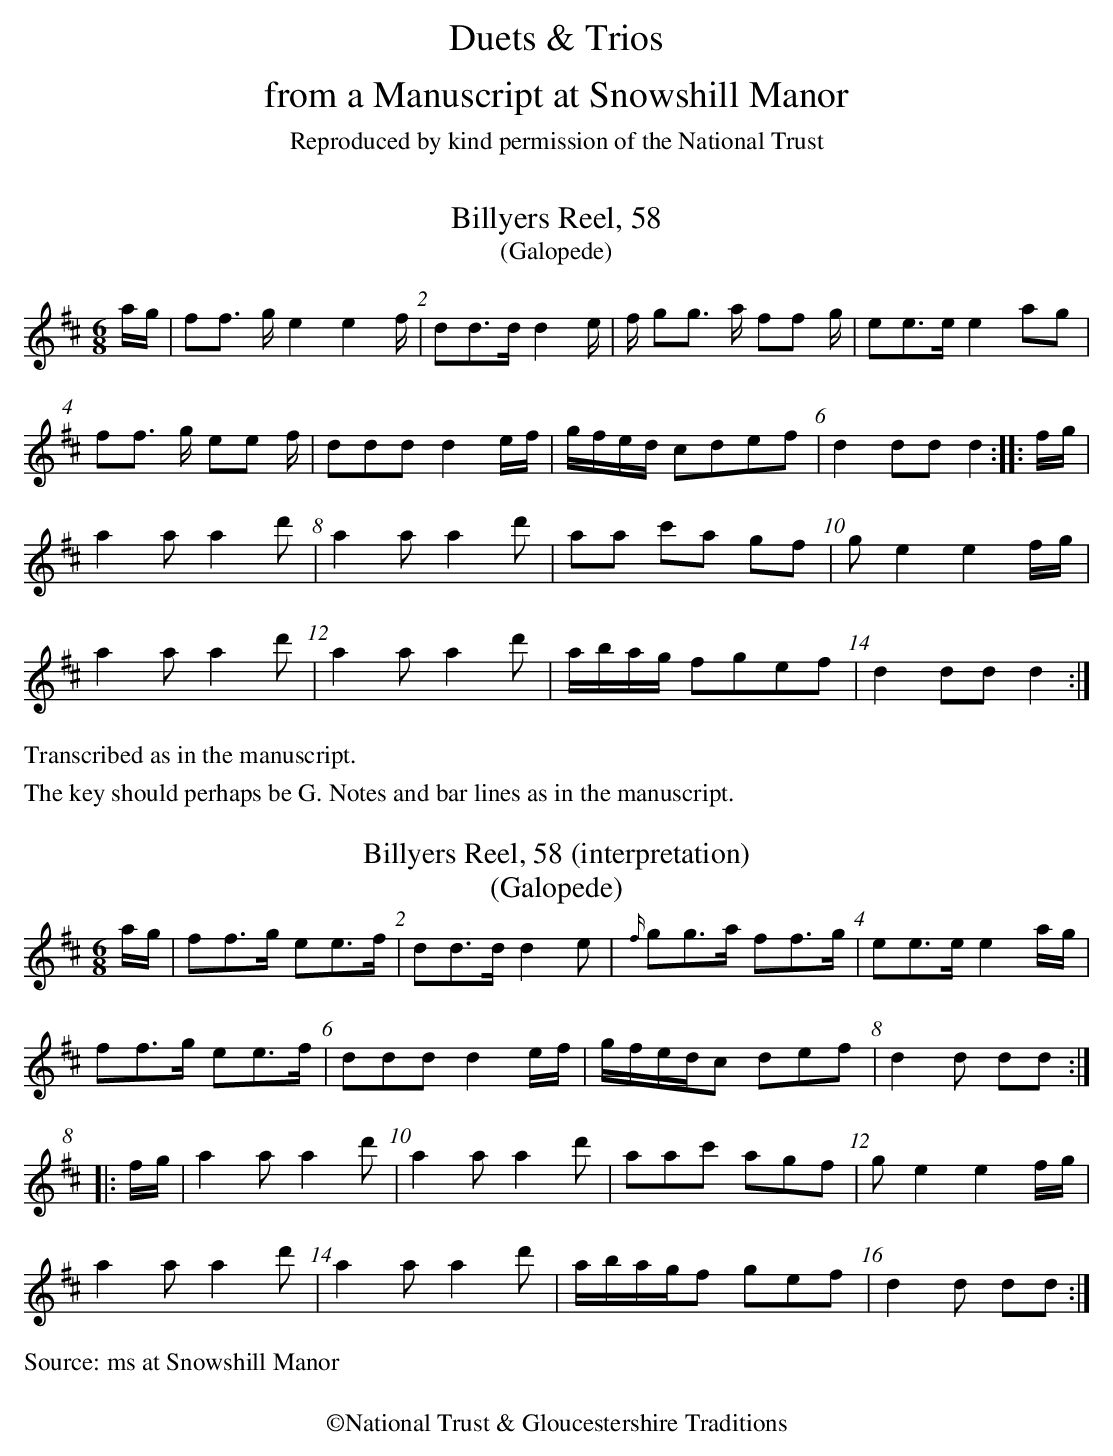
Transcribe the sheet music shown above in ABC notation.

X:1
T:Billyers Reel, 58
T:(Galopede)
M:6/8
L:1/8
K:D
a/g/|ff> g e2 e2 f/ | dd>dd2e/ | f/ gg3/2 a/ ff g/ | ee>e e2ag |
ff> g ee f/|dddd2e/f/ | g/f/e/d/ cdef | d2dd d2 :||: f/g/ |
a2aa2d' | a2aa2d'|aa c'a gf  |ge2e2f/g/ |
a2aa2d' | a2aa2d' | a/b/a/g/ fgef | d2ddd2 :|
%%text Transcribed as in the manuscript.
%%text The key should perhaps be G. Notes and bar lines as in the manuscript.
%%vskip 15
T:Billyers Reel, 58 (interpretation)
T:(Galopede)
M:6/8
L:1/8
K:D
a/g/|ff>g ee>f | dd>dd2e | {f/}gg>a ff>g | ee>e e2a/g/ |
ff>g ee>f|dddd2e/f/ | g/f/e/d/c def | d2d dd :|
|: f/g/ |a2aa2d' | a2aa2d'|aac' agf  |ge2e2f/g/ |
a2aa2d' | a2aa2d' | a/b/a/g/f gef | d2d dd :|
